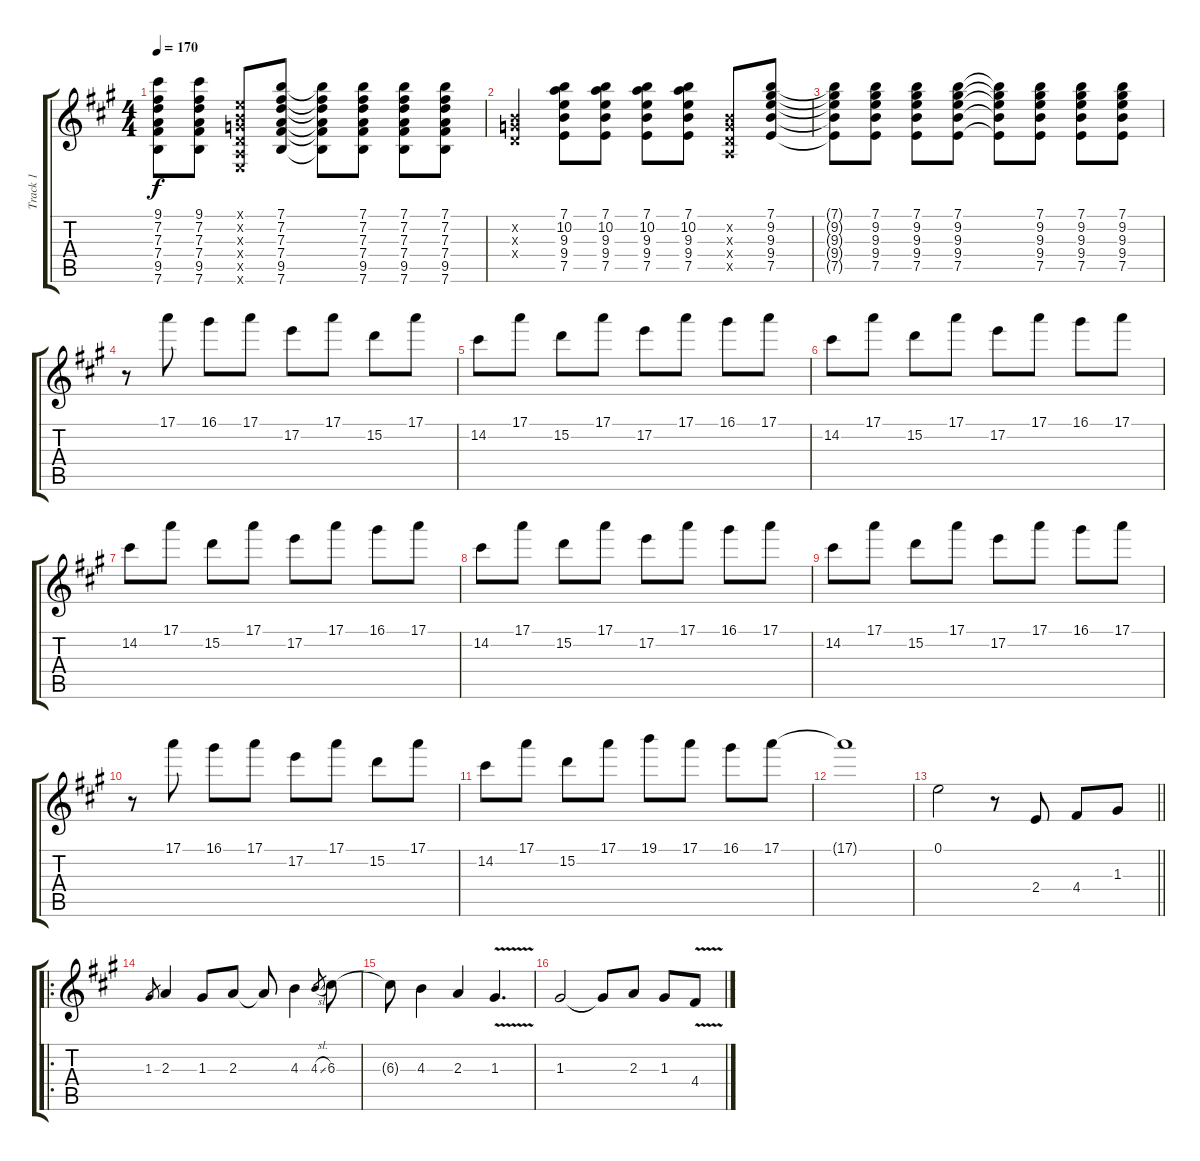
\track ("Track 1" "Track 1") {instrument acousticguitarnylon}
\staff {score tabs}
\tuning (E4 B3 G3 D3 A2 E2) {hide}
\ts (4 4)
\tempo 170
\clef g2
\ks a
(9.1{t} 7.2{t} 7.3{t} 7.4{t} 9.5{t} 7.6{t}).8{dy f} (9.1 7.2 7.3 7.4 9.5 7.6).8 (0.1{x} 0.2{x} 0.3{x} 0.4{x} 0.5{x} 0.6{x}).8 (7.1 7.2 7.3 7.4 9.5 7.6).8 (7.1{t} 7.2{t} 7.3{t} 7.4{t} 9.5{t} 7.6{t}).8 (7.1 7.2 7.3 7.4 9.5 7.6).8 (7.1 7.2 7.3 7.4 9.5 7.6).8 (7.1 7.2 7.3 7.4 9.5 7.6).8 |
(0.2{x} 0.3{x} 0.4{x}).4 (7.1 10.2 9.3 9.4 7.5).8 (7.1 10.2 9.3 9.4 7.5).8 (7.1 10.2 9.3 9.4 7.5).8 (7.1 10.2 9.3 9.4 7.5).8 (0.2{x} 0.3{x} 0.4{x} 0.5{x}).8 (7.1 9.2 9.3 9.4 7.5).8 |
(7.1{t} 9.2{t} 9.3{t} 9.4{t} 7.5{t}).8 (7.1 9.2 9.3 9.4 7.5).8 (7.1 9.2 9.3 9.4 7.5).8 (7.1 9.2 9.3 9.4 7.5).8 (7.1{t} 9.2{t} 9.3{t} 9.4{t} 7.5{t}).8 (7.1 9.2 9.3 9.4 7.5).8 (7.1 9.2 9.3 9.4 7.5).8 (7.1 9.2 9.3 9.4 7.5).8 |
r.8 17.1.8 16.1.8 17.1.8 17.2.8 17.1.8 15.2.8 17.1.8 |
14.2.8 17.1.8 15.2.8 17.1.8 17.2.8 17.1.8 16.1.8 17.1.8 |
14.2.8 17.1.8 15.2.8 17.1.8 17.2.8 17.1.8 16.1.8 17.1.8 |
14.2.8 17.1.8 15.2.8 17.1.8 17.2.8 17.1.8 16.1.8 17.1.8 |
14.2.8 17.1.8 15.2.8 17.1.8 17.2.8 17.1.8 16.1.8 17.1.8 |
14.2.8 17.1.8 15.2.8 17.1.8 17.2.8 17.1.8 16.1.8 17.1.8 |
r.8 17.1.8 16.1.8 17.1.8 17.2.8 17.1.8 15.2.8 17.1.8 |
14.2.8 17.1.8 15.2.8 17.1.8 19.1.8 17.1.8 16.1.8 17.1.8 |
17.1{t}.1 |
\barLineRight lightlight
0.1.2 r.8 2.4.8 4.4.8 1.3.8 |
\ro
1.3.8{gr} 2.3.4 1.3.8 2.3.8 2.3{t}.8 4.3.4 4.3{sl}.8{gr} 6.3.8 |
6.3{t}.8 4.3.4 2.3.4 1.3{v}.4{d} |
1.3.2 1.3{t}.8 2.3.8 1.3.8 4.4{v}.8
